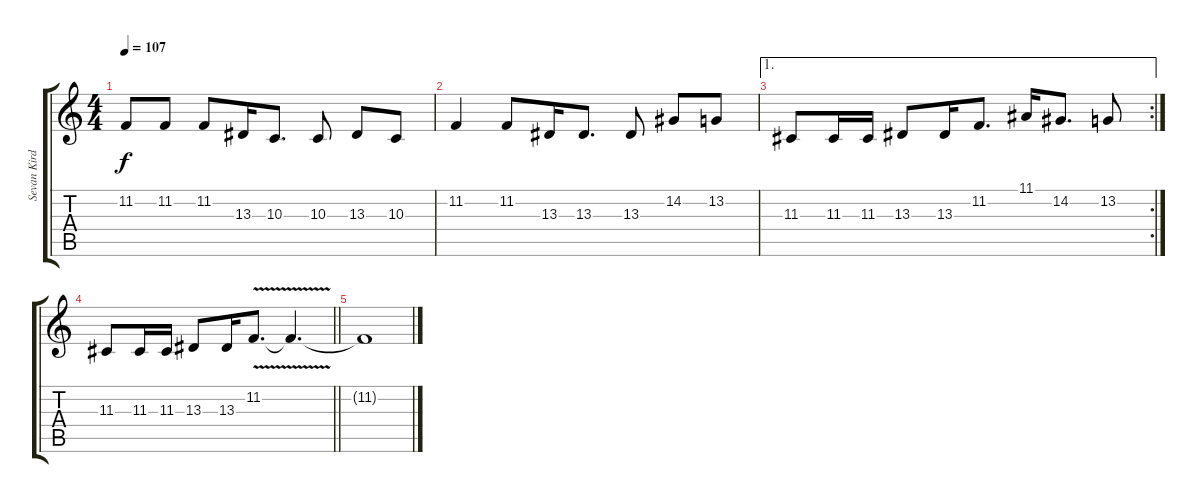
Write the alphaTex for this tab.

\track ("Sevan Kirder" "Sevan Kird") {instrument bagpipe}
\staff {score tabs}
\tuning (B3 Gb3 D3 A2 E2 B1) {hide}
\ts (4 4)
\tempo 107
\clef g2
\ks c
11.2.8{dy f} 11.2.8 11.2.8 13.3.16 10.3.8{d} 10.3.8 13.3.8 10.3.8 |
11.2.4 11.2.8 13.3.16 13.3.8{d} 13.3.8 14.2.8 13.2.8 |
\ae 1
\rc 2
11.3.8 11.3.16 11.3.16 13.3.8 13.3.16 11.2.8{d} 11.1.16 14.2.8{d} 13.2.8 |
\barLineRight lightlight
11.3.8 11.3.16 11.3.16 13.3.8 13.3.16 11.2{v}.8{d} 11.2{t}.4{d} |
11.2{t}.1
